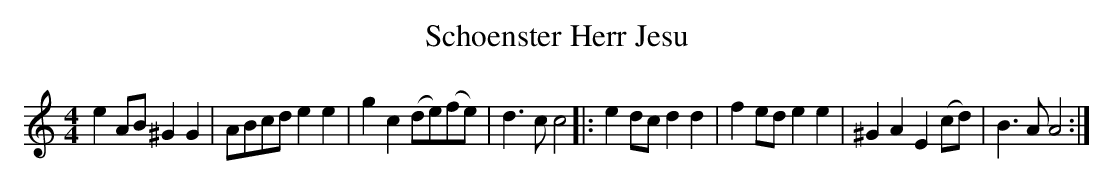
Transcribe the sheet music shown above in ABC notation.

X:1
T:Schoenster Herr Jesu
M:4/4
L:1/8
K:Am
e2AB^G2G2 | ABcde2e2 | g2c2(de)(fe) | d3cc4 ||\
|:\
e2dcd2d2 | f2ede2e2 | ^G2A2E2(cd) | B3AA4 :|
